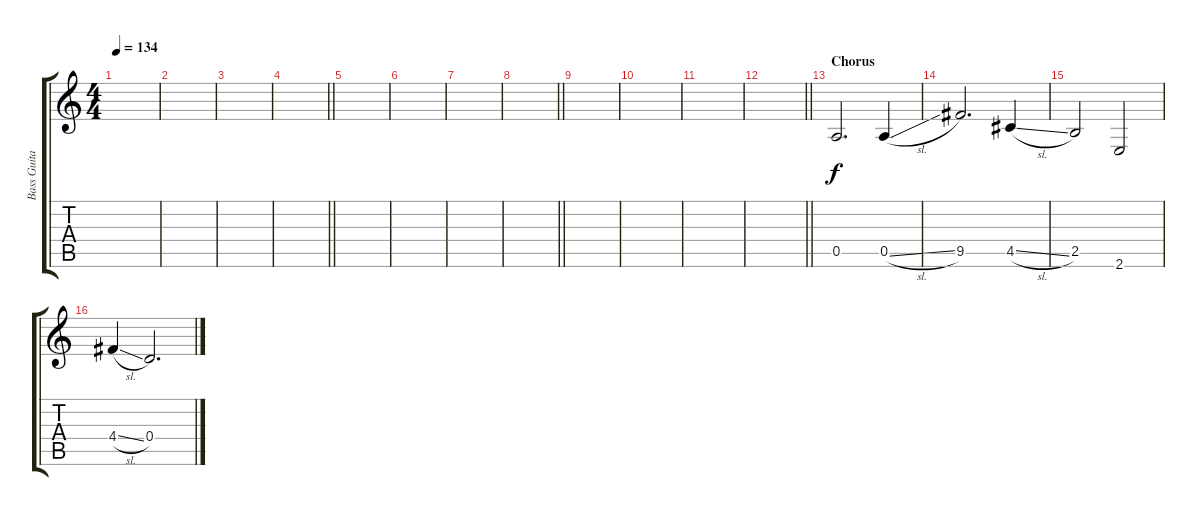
\track ("Bass Guitar" "Bass Guita") {instrument electricbassfinger}
\staff {score tabs}
\tuning (E4 B3 G3 D3 A2 D2) {hide}
\ts (4 4)
\tempo 134
\clef g2
\ks c
|
|
|
\barLineRight lightlight
|
|
|
|
\barLineRight lightlight
|
|
|
|
\barLineRight lightlight
|
\section ("" "Chorus")
0.5.2{d} 0.5{sl}.4 |
9.5.2{d} 4.5{sl}.4 |
2.5.2 2.6.2 |
4.4{sl}.4 0.4.2{d}
